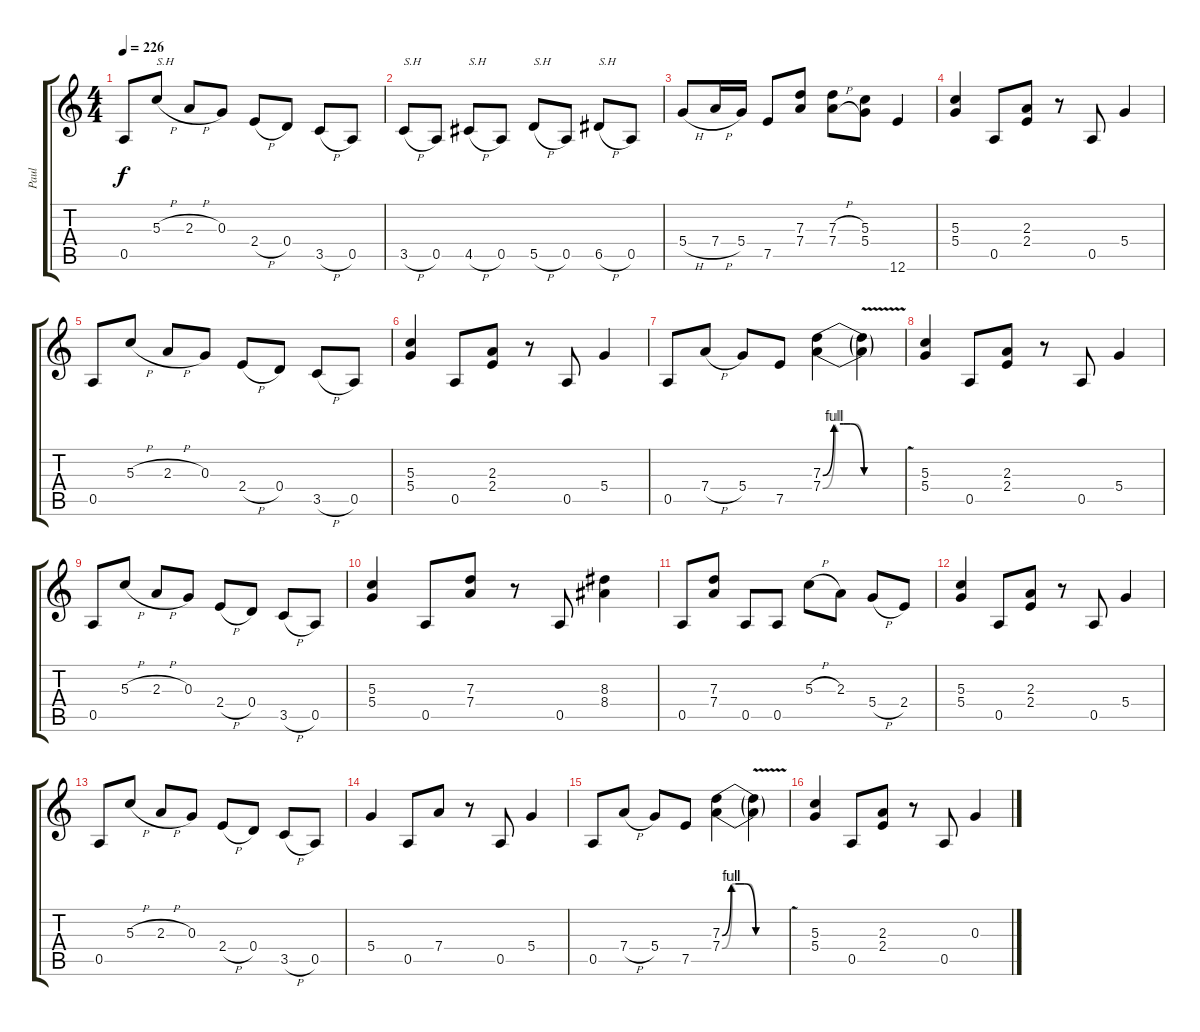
\track ("Paul" "Paul") {instrument overdrivenguitar}
\staff {score tabs}
\tuning (E4 B3 G3 D3 A2 E2) {hide}
\ts (4 4)
\tempo 226
\clef g2
\ks c
0.5.8{dy f} 5.3{h}.8{txt "S.H" instrument guitarharmonics} 2.3{h}.8{instrument overdrivenguitar} 0.3.8 2.4{h}.8 0.4.8 3.5{h}.8 0.5.8 |
3.5{h}.8{txt "S.H" instrument guitarharmonics} 0.5.8{instrument overdrivenguitar} 4.5{h}.8{txt "S.H" instrument guitarharmonics} 0.5.8{instrument overdrivenguitar} 5.5{h}.8{txt "S.H" instrument guitarharmonics} 0.5.8{instrument overdrivenguitar} 6.5{h}.8{txt "S.H" instrument guitarharmonics} 0.5.8{instrument overdrivenguitar} |
5.4{h}.8 7.4{h}.16 5.4.16 7.5.8 (7.3 7.4).8 (7.3{h} 7.4{h}).8 (5.3 5.4).8 12.6.4 |
(5.3 5.4).4 0.5.8 (2.3 2.4).8 r.8 0.5.8 5.4.4 |
0.5.8 5.3{h}.8 2.3{h}.8 0.3.8 2.4{h}.8 0.4.8 3.5{h}.8 0.5.8 |
(5.3 5.4).4 0.5.8 (2.3 2.4).8 r.8 0.5.8 5.4.4 |
0.5.8 7.4{h}.8 5.4.8 7.5.8 (7.3{be (custom 0 0 8 4 15 4 20 4 30 0 45 0 60 0)} 7.4{be (custom 0 0 9 4 15 4 19 4 23 4 30 0 45 0 60 0)}).4 (7.3{v t} 7.4{v t}).4 |
(5.3 5.4).4 0.5.8 (2.3 2.4).8 r.8 0.5.8 5.4.4 |
0.5.8 5.3{h}.8 2.3{h}.8 0.3.8 2.4{h}.8 0.4.8 3.5{h}.8 0.5.8 |
(5.3 5.4).4 0.5.8 (7.3 7.4).8 r.8 0.5.8 (8.3 8.4).4 |
0.5.8 (7.3 7.4).8 0.5.8 0.5.8 5.3{h}.8 2.3.8 5.4{h}.8 2.4.8 |
(5.3 5.4).4 0.5.8 (2.3 2.4).8 r.8 0.5.8 5.4.4 |
0.5.8 5.3{h}.8 2.3{h}.8 0.3.8 2.4{h}.8 0.4.8 3.5{h}.8 0.5.8 |
5.4.4 0.5.8 7.4.8 r.8 0.5.8 5.4.4 |
0.5.8 7.4{h}.8 5.4.8 7.5.8 (7.3{be (custom 0 0 8 4 15 4 20 4 30 0 45 0 60 0)} 7.4{be (custom 0 0 9 4 15 4 19 4 23 4 30 0 45 0 60 0)}).4 (7.3{v t} 7.4{v t}).4 |
(5.3 5.4).4 0.5.8 (2.3 2.4).8 r.8 0.5.8 0.3{h}.4
